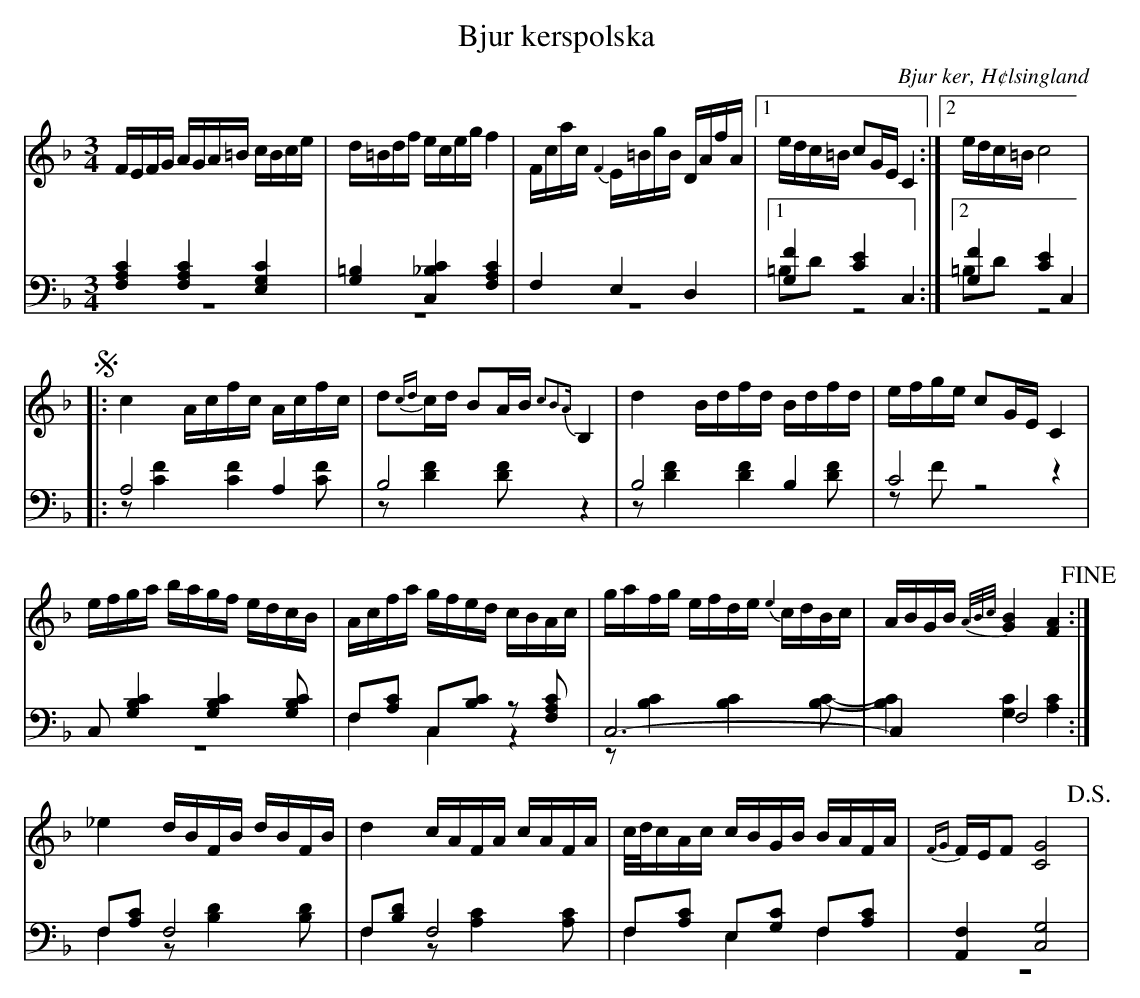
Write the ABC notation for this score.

X:1
T: Bjur kerspolska
O: Bjur ker, H¢lsingland
M: 3/4
L: 1/16
K: F
V:1
V:2
V:3 merge
V:1
FEFG AGA=B cBce|d=Bdf eceg f4|Fcac {F2}E=BgB DAfA|1 edc=B c2GE C4:|2 edc=B c8 |
!segno! |:c4 Acfc Acfc|d2{cd}cd B2AB {c2B2A}B,4|d4 Bdfd Bdfd|efge c2GE C4|
efga bagf edcB|Acfa gfed cBAc|gafg efde {e2}cdBc|ABGB {A/B/c/}[G4B4] [F4A4] !fine!:|
_e4 dBFB dBFB|d4 cAFA cAFA|c/d/cAc cBGB BAFA|{FG}FEF2 [C8G8] !D.S.!|
V:2 clef=bass
[F,4A,4C4] [F,4A,4C4] [E,4G,4C4]|[G,4=B,4] [C,4_B,4C4] [F,4A,4C4]|F,4 E,4 D,4|1 [G,4F4] [C4E4] C,4:|2 [G,4F4] [C4E4] C,4 |
|:A,8 A,4|B,8 z4|B,8  B,4|C8 z4|
C,2 [G,4B,4C4] [G,4B,4C4] [G,2B,2C2]|F,2[A,2C2] C,2[B,2C2] z2 [F,2A,2C2]|C,12-|C,4 F,8:|
F,2[A,2C2] F,8|F,2[B,2D2] F,8|F,2[A,2C2] E,2[G,2C2] F,2[A,2C2]|[A,,4F,4] [C,8G,8] |
V:3 clef=bass
z12|z12|z12|1 =B,2D2 z8:|2 =B,2D2 z8|
|:z2 [C4F4] [C4F4] [C2F2]|z2 [D4F4] [D2F2] z4|z2 [D4F4] [D4F4] [D2F2]|z2 F2 z8|
z12|F,4 C,4 z4|z2 [B,4C4] [B,4C4] [B,2C2]-|[B,4C4] [G,4C4] [A,4C4]:|
F,4 z2 [B,4D4] [B,2D2]|F,4 z2 [A,4C4] [A,2C2]|F,4 E,4 F,4|z12|
